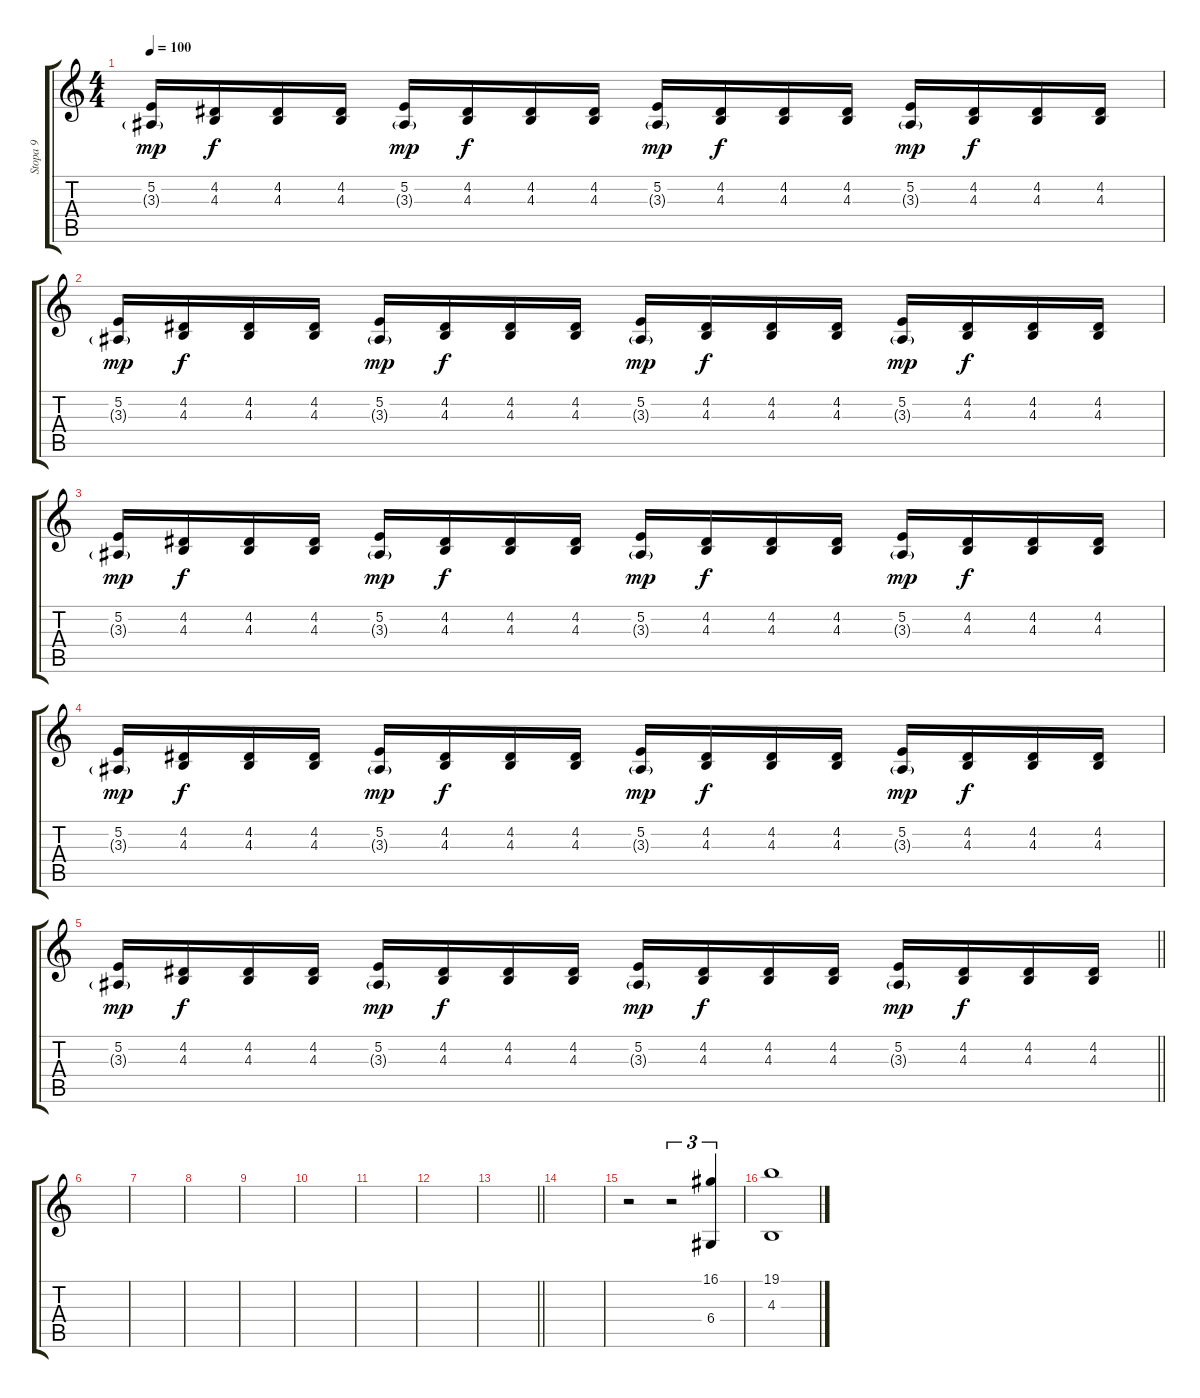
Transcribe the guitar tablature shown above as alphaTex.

\track ("Stopa 9" "Stopa 9") {instrument stringensemble1}
\staff {score tabs}
\tuning (E4 B3 G3 D3 A2 E2) {hide}
\ts (4 4)
\tempo 100
\clef g2
\ks c
(5.2 3.3{g}).16{dy mp} (4.2 4.3).16{dy f} (4.2 4.3).16 (4.2 4.3).16 (5.2 3.3{g}).16{dy mp} (4.2 4.3).16{dy f} (4.2 4.3).16 (4.2 4.3).16 (5.2 3.3{g}).16{dy mp} (4.2 4.3).16{dy f} (4.2 4.3).16 (4.2 4.3).16 (5.2 3.3{g}).16{dy mp} (4.2 4.3).16{dy f} (4.2 4.3).16 (4.2 4.3).16 |
(5.2 3.3{g}).16{dy mp volume 12} (4.2 4.3).16{dy f} (4.2 4.3).16 (4.2 4.3).16 (5.2 3.3{g}).16{dy mp} (4.2 4.3).16{dy f} (4.2 4.3).16 (4.2 4.3).16 (5.2 3.3{g}).16{dy mp} (4.2 4.3).16{dy f} (4.2 4.3).16 (4.2 4.3).16 (5.2 3.3{g}).16{dy mp} (4.2 4.3).16{dy f} (4.2 4.3).16 (4.2 4.3).16 |
(5.2 3.3{g}).16{dy mp} (4.2 4.3).16{dy f} (4.2 4.3).16 (4.2 4.3).16 (5.2 3.3{g}).16{dy mp} (4.2 4.3).16{dy f} (4.2 4.3).16 (4.2 4.3).16 (5.2 3.3{g}).16{dy mp} (4.2 4.3).16{dy f} (4.2 4.3).16 (4.2 4.3).16 (5.2 3.3{g}).16{dy mp} (4.2 4.3).16{dy f} (4.2 4.3).16 (4.2 4.3).16 |
(5.2 3.3{g}).16{dy mp} (4.2 4.3).16{dy f} (4.2 4.3).16 (4.2 4.3).16 (5.2 3.3{g}).16{dy mp} (4.2 4.3).16{dy f} (4.2 4.3).16 (4.2 4.3).16 (5.2 3.3{g}).16{dy mp} (4.2 4.3).16{dy f} (4.2 4.3).16 (4.2 4.3).16 (5.2 3.3{g}).16{dy mp} (4.2 4.3).16{dy f} (4.2 4.3).16 (4.2 4.3).16 |
\barLineRight lightlight
(5.2 3.3{g}).16{dy mp} (4.2 4.3).16{dy f} (4.2 4.3).16 (4.2 4.3).16 (5.2 3.3{g}).16{dy mp} (4.2 4.3).16{dy f} (4.2 4.3).16 (4.2 4.3).16 (5.2 3.3{g}).16{dy mp} (4.2 4.3).16{dy f} (4.2 4.3).16 (4.2 4.3).16 (5.2 3.3{g}).16{dy mp} (4.2 4.3).16{dy f} (4.2 4.3).16 (4.2 4.3).16 |
\section ("" "")
|
|
|
|
|
|
|
\barLineRight lightlight
|
|
r.2 r.2{tu (3 2)} (16.1 6.4).4{tu (3 2)} |
(19.1 4.3).1
